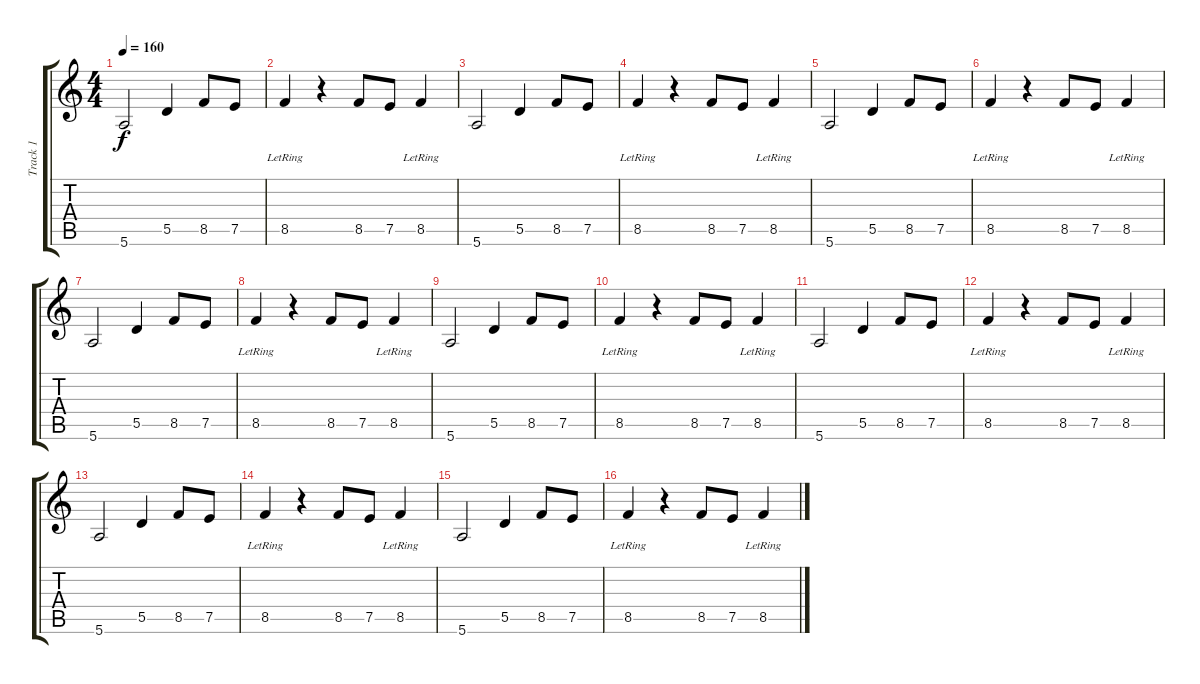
\track ("Track 1" "Track 1") {instrument synthbass2}
\staff {score tabs}
\tuning (E4 B3 G3 D3 A2 E2) {hide}
\ts (4 4)
\tempo 160
\clef g2
\ks c
5.6.2{dy f} 5.5.4 8.5.8 7.5.8 |
8.5{lr}.4 r.4 8.5.8 7.5.8 8.5{lr}.4 |
5.6.2 5.5.4 8.5.8 7.5.8 |
8.5{lr}.4 r.4 8.5.8 7.5.8 8.5{lr}.4 |
5.6.2 5.5.4 8.5.8 7.5.8 |
8.5{lr}.4 r.4 8.5.8 7.5.8 8.5{lr}.4 |
5.6.2 5.5.4 8.5.8 7.5.8 |
8.5{lr}.4 r.4 8.5.8 7.5.8 8.5{lr}.4 |
5.6.2 5.5.4 8.5.8 7.5.8 |
8.5{lr}.4 r.4 8.5.8 7.5.8 8.5{lr}.4 |
5.6.2 5.5.4 8.5.8 7.5.8 |
8.5{lr}.4 r.4 8.5.8 7.5.8 8.5{lr}.4 |
5.6.2 5.5.4 8.5.8 7.5.8 |
8.5{lr}.4 r.4 8.5.8 7.5.8 8.5{lr}.4 |
5.6.2 5.5.4 8.5.8 7.5.8 |
8.5{lr}.4 r.4 8.5.8 7.5.8 8.5{lr}.4
